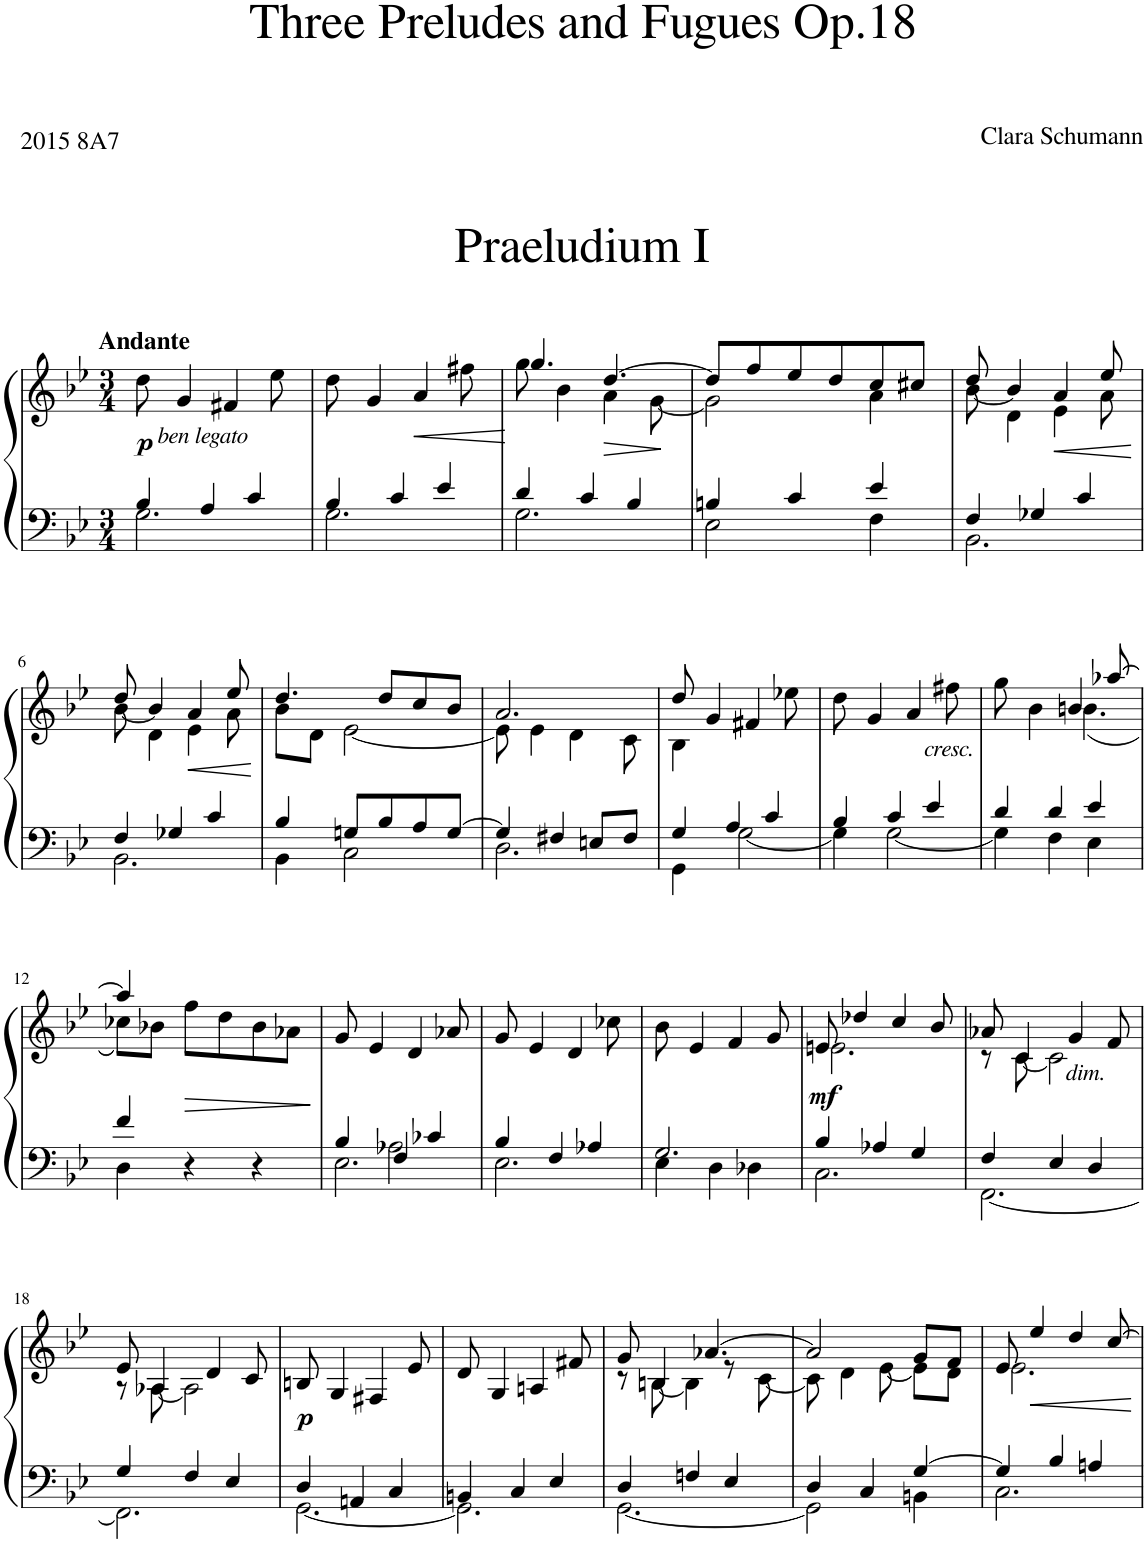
**kern	**kern	**dynam
*part1	*part1	*part1
*staff2	*staff1	*staff1/2
*I"Piano	*	*
*I'Pno	*	*
*clefF4	*clefG2	*
*k[b-e-]	*k[b-e-]	*
*M3/4	*M3/4	*
=1	=1	=1
*^	*	*
!	!	!LO:TX:a:B:t=Andante	!
!	!	!LO:TX:b:i:t=ben legato	!
!	!	!	!LO:DY:b
4B-/	2.G\	8dd\	p
.	.	4g/	.
4A/	.	.	.
.	.	4f#X/	.
4c/	.	.	.
.	.	8ee-\	.
=2	=2	=2	=2
4B-/	2.G\	8dd\	.
.	.	4g/	.
4c/	.	.	.
!	!	!	!LO:HP:b
.	.	4a/	<
4e-/	.	.	.
.	.	8ff#X\	.
=3	=3	=3	=3
*	*	*^	*
4d/	2.G\	4.gg/	8gg\	.
.	.	.	4b-\	[
4c/	.	.	.	.
!	!	!	!	!LO:HP:b
.	.	[4.dd/	4a\	>
4B-/	.	.	.	.
.	.	.	[8g\	]
=4	=4	=4	=4	=4
4Bn/	2E-\	8dd/L]	2g\]	.
.	.	8ff/	.	.
4c/	.	8ee-/	.	.
.	.	8dd/	.	.
4e-/	4F\	8cc/	4a\	.
.	.	8cc#X/J	.	.
=5	=5	=5	=5	=5
4F/	2.BB-\	[8b-\	8dd/	.
.	.	4b-/]	4d\	.
4G-X/	.	.	.	.
!	!	!	!	!LO:HP:b
.	.	4a/	4e-\	<
4c/	.	.	.	.
.	.	8ee-/	8a\	.
*v	*v	*	*	*
*	*v	*v	*
.	.	[
!!LO:LB:g=z
=6	=6	=6
*^	*^	*
4F/	2.BB-\	[8b-\	8dd/	.
.	.	4b-/]	4d\	.
4G-X/	.	.	.	.
!	!	!	!	!LO:HP:b
.	.	4a/	4e-\	<
4c/	.	.	.	.
.	.	8ee-/	8a\	.
*v	*v	*	*	*
*	*v	*v	*
.	.	[
=7	=7	=7
*^	*^	*
4B-/	4BB-\	4.dd/	8b-\L	.
.	.	.	8d\J	.
8Gn/L	2C\	.	[2e-\	.
8B-/	.	8dd/L	.	.
8A/	.	8cc/	.	.
[8G/J	.	8b-/J	.	.
=8	=8	=8	=8	=8
4G/]	2.D\	2.a/	8e-\]	.
.	.	.	4e-\	.
4F#X/	.	.	.	.
.	.	.	4d\	.
8En/L	.	.	.	.
8F#/J	.	.	8c\	.
=9	=9	=9	=9	=9
4G/	4GG\	8dd/	4B-\	.
.	.	4g/	.	.
4A/	[2G\	.	2ryy	.
.	.	4f#X/	.	.
4c/	.	.	.	.
.	.	8ee-X\	.	.
*	*	*v	*v	*
=10	=10	=10	=10
4B-/	4G\]	8dd\	.
.	.	4g/	.
4c/	[2G\	.	.
.	.	4a/	.
!LO:TX:a:i:t=cresc.	!	!	!
4e-/	.	.	.
.	.	8ff#X\	.
=11	=11	=11	=11
*	*	*^	*
4d/	4G\]	8gg\	4.ryy	.
.	.	4b-\	.	.
4d/	4F\	.	.	.
.	.	4bn/	(4.b\	.
4e-/	4E-\	.	.	.
.	.	[8aa-X/	.	.
!!LO:LB:g=z	!!
=12	=12	=12	=12	=12
4f/	4D\	4aa-/]	8cc-X\L)	.
.	.	.	8b-X\J	.
!	!	!	!	!LO:HP:b
4r	4ryy	8ff\L	2ryy	>
.	.	8dd\	.	.
4r	4ryy	8b-\	.	.
.	.	8a-X\J	.	.
*v	*v	*	*	*
*	*v	*v	*
.	.	]
=13	=13	=13
*^	*	*
*	*^	*	*
4B-/	2.E-\	4ryy	8g/	.
.	.	.	4e-/	.
4F/	.	2A-X\	.	.
.	.	.	4d/	.
4c-X/	.	.	.	.
.	.	.	8a-X/	.
*	*v	*v	*	*
=14	=14	=14	=14
4B-/	2.E-\	8g/	.
.	.	4e-/	.
4F/	.	.	.
.	.	4d/	.
4A-X/	.	.	.
.	.	8cc-X\	.
=15	=15	=15	=15
2.G/	4E-\	8b-\	.
.	.	4e-/	.
.	4D\	.	.
.	.	4f/	.
.	4D-X\	.	.
.	.	8g/	.
=16	=16	=16	=16
*	*	*^	*
!	!	!	!	!LO:DY:b
4B-/	2.C\	8en/	2.e\	mf
.	.	4dd-X/	.	.
4A-X/	.	.	.	.
.	.	4cc/	.	.
4G/	.	.	.	.
.	.	8b-/	.	.
=17	=17	=17	=17	=17
4F/	[2.FF\	8a-X/	8r	.
.	.	4c/	[8c\	.
4E-/	.	.	2c\]	.
!	!	!LO:TX:b:i:t=dim.	!	!
.	.	4g/	.	.
4D/	.	.	.	.
.	.	8f/	.	.
!!LO:LB:g=z	!!
=18	=18	=18	=18	=18
4G/	2.FF\]	8e-/	8r	.
.	.	4A-X/	[8A-\	.
4F/	.	.	2A-\]	.
.	.	4d/	.	.
4E-/	.	.	.	.
.	.	8c/	.	.
*	*	*v	*v	*
=19	=19	=19	=19
!	!	!	!LO:DY:b
4D/	[2.GG\	8Bn/	p
.	.	4G/	.
4AAn/	.	.	.
.	.	4F#X/	.
4C/	.	.	.
.	.	8e-/	.
=20	=20	=20	=20
4BBn/	2.GG\]	8d/	.
.	.	4G/	.
4C/	.	.	.
.	.	4An/	.
4E-/	.	.	.
.	.	8f#X/	.
=21	=21	=21	=21
*	*	*^	*
4D/	[2.GG\	8g/	8r	.
.	.	4Bn/	[8B\	.
4Fn/	.	.	4B\]	.
.	.	[4.a-X/	.	.
4E-/	.	.	8r	.
.	.	.	[8c\	.
=22	=22	=22	=22	=22
4D/	2GG\]	2a-/]	8c\]	.
.	.	.	4d\	.
4C/	.	.	.	.
.	.	.	[8e-\	.
[4G/	4BBn\	8g/L	8e-\L]	.
.	.	8f/J	8d\J	.
=23	=23	=23	=23	=23
4G/]	2.C\	8e-/	2.e-\	.
!	!	!	!	!LO:HP:b
.	.	4ee-/	.	<
4B-/	.	.	.	.
.	.	4dd/	.	.
4An/	.	.	.	.
.	.	[8cc/	.	.
*v	*v	*	*	*
*	*v	*v	*
.	.	[
=	=	=
*-	*-	*-
